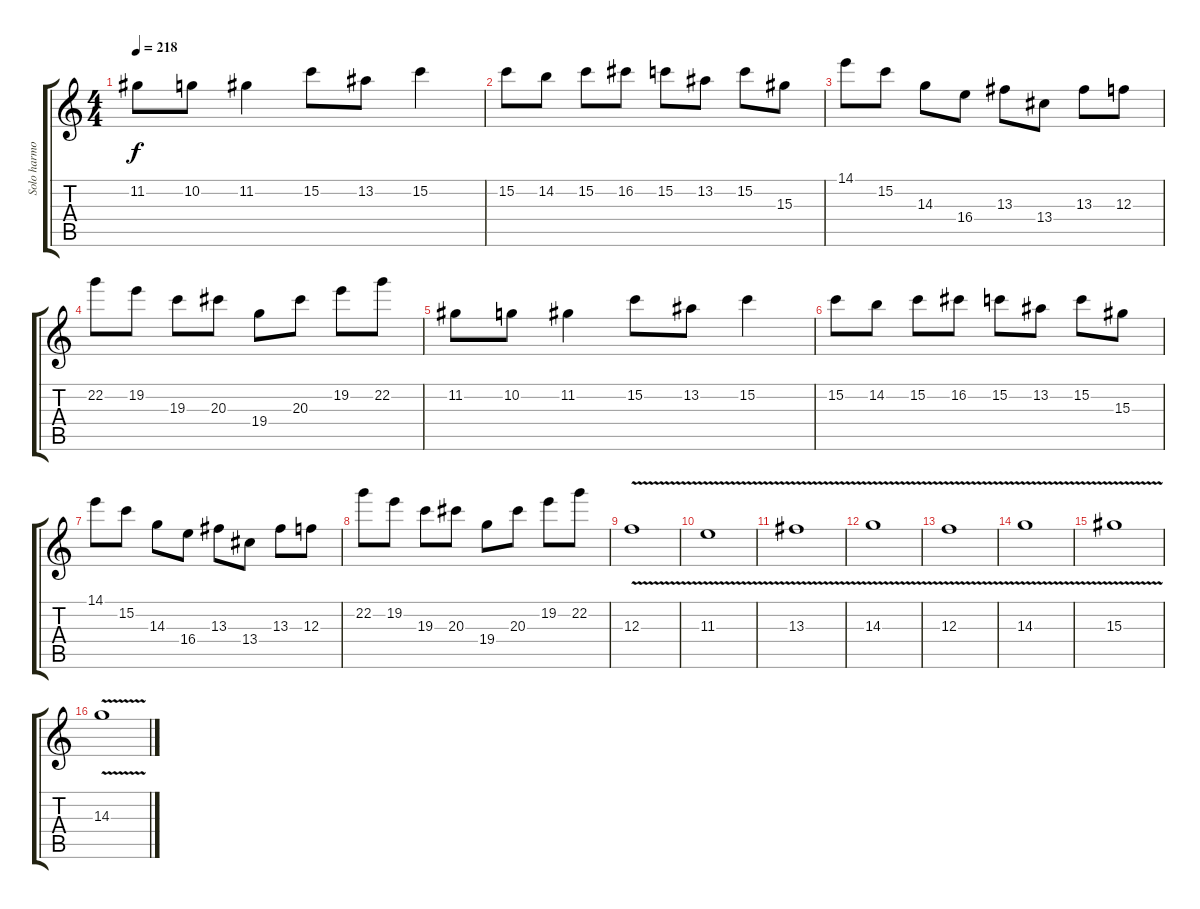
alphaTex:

\track ("Solo harmony" "Solo harmo") {instrument distortionguitar}
\staff {score tabs}
\tuning (D4 A3 F3 C3 G2 D2) {hide}
\ts (4 4)
\tempo 218
\clef g2
\ks c
11.2.8{dy f} 10.2.8 11.2.4 15.2.8 13.2.8 15.2.4 |
15.2.8 14.2.8 15.2.8 16.2.8 15.2.8 13.2.8 15.2.8 15.3.8 |
14.1.8 15.2.8 14.3.8 16.4.8 13.3.8 13.4.8 13.3.8 12.3.8 |
22.2.8 19.2.8 19.3.8 20.3.8 19.4.8 20.3.8 19.2.8 22.2.8 |
11.2.8 10.2.8 11.2.4 15.2.8 13.2.8 15.2.4 |
15.2.8 14.2.8 15.2.8 16.2.8 15.2.8 13.2.8 15.2.8 15.3.8 |
14.1.8 15.2.8 14.3.8 16.4.8 13.3.8 13.4.8 13.3.8 12.3.8 |
22.2.8 19.2.8 19.3.8 20.3.8 19.4.8 20.3.8 19.2.8 22.2.8 |
12.3{v}.1 |
11.3{v}.1 |
13.3{v}.1 |
14.3{v}.1 |
12.3{v}.1 |
14.3{v}.1 |
15.3{v}.1 |
14.3{v}.1
